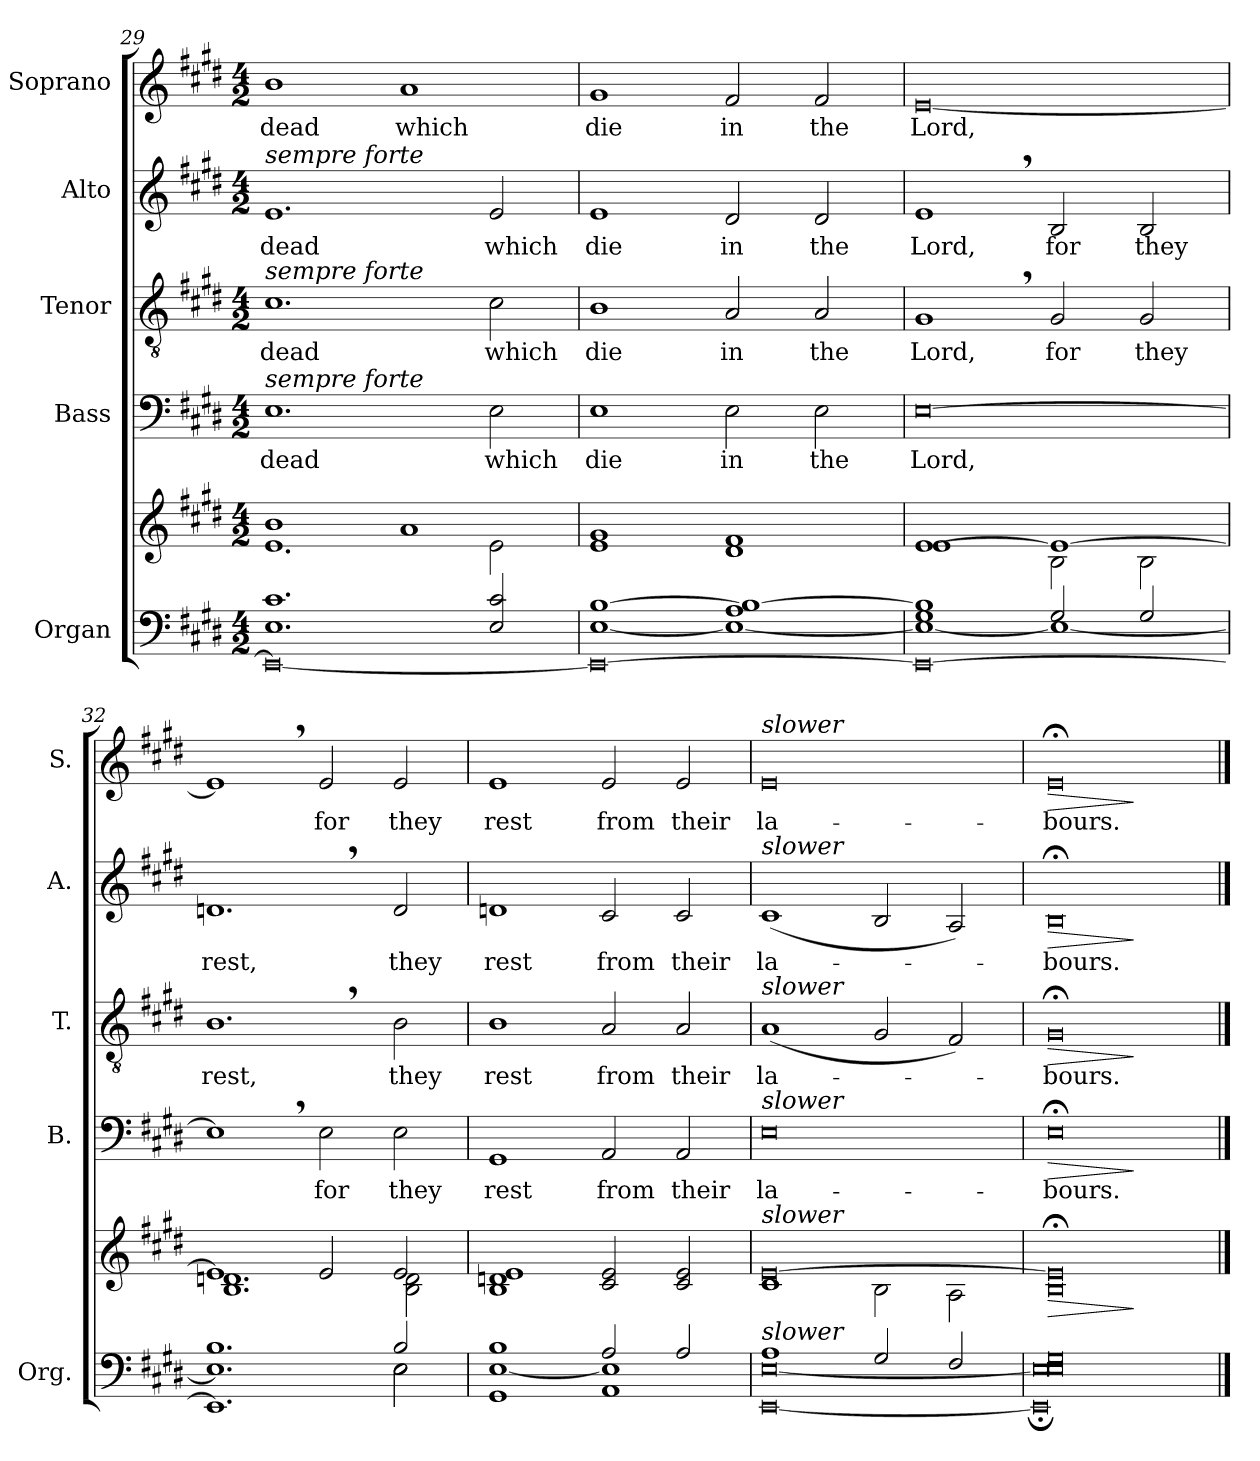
**kern	**kern	**dynam	**kern	**text	**dynam	**kern	**text	**dynam	**kern	**text	**dynam	**kern	**text	**dynam
*part5	*part5	*part5	*part4	*part4	*part4	*part3	*part3	*part3	*part2	*part2	*part2	*part1	*part1	*part1
*staff6	*staff5	*staff5/6	*staff4	*staff4	*staff4	*staff3	*staff3	*staff3	*staff2	*staff2	*staff2	*staff1	*staff1	*staff1
*I"Organ	*	*	*I"Bass	*	*	*I"Tenor	*	*	*I"Alto	*	*	*I"Soprano	*	*
*I'Org.	*	*	*I'B.	*	*	*I'T.	*	*	*I'A.	*	*	*I'S.	*	*
*clefF4	*clefG2	*	*clefF4	*	*	*clefGv2	*	*	*clefG2	*	*	*clefG2	*	*
*k[f#c#g#d#]	*k[f#c#g#d#]	*	*k[f#c#g#d#]	*	*	*k[f#c#g#d#]	*	*	*k[f#c#g#d#]	*	*	*k[f#c#g#d#]	*	*
*E:	*E:	*	*E:	*	*	*E:	*	*	*E:	*	*	*E:	*	*
*M4/2	*M4/2	*	*M4/2	*	*	*M4/2	*	*	*M4/2	*	*	*M4/2	*	*
=29	=29	=29	=29	=29	=29	=29	=29	=29	=29	=29	=29	=29	=29	=29
*^	*^	*	*	*	*	*	*	*	*	*	*	*	*	*
!	!	!	!	!	!	!	!	!	!	!	!LO:TX:a:i:t=sempre forte	!	!	!	!	!
!	!	!	!	!	!	!	!	!LO:TX:a:i:t=sempre forte	!	!	!	!	!	!	!	!
!	!	!	!	!	!LO:TX:a:i:t=sempre forte	!	!	!	!	!	!	!	!	!	!	!
!	!	!	!	!	!	!LO:LY:b	!	!	!LO:LY:b	!	!	!LO:LY:b	!	!	!LO:LY:b	!
1.E 1.c#	0EE_	1b	1.e	.	1.E	dead	.	1.c#	dead	.	1.e	dead	.	1b	dead	.
!	!	!	!	!	!	!	!	!	!	!	!	!	!	!	!LO:LY:b	!
.	.	1a	.	.	.	.	.	.	.	.	.	.	.	1a	which	.
!	!	!	!	!	!	!LO:LY:b	!	!	!LO:LY:b	!	!	!LO:LY:b	!	!	!	!
2E/ 2c#/	.	.	2e\	.	2E\	which	.	2c#\	which	.	2e/	which	.	.	.	.
=30	=30	=30	=30	=30	=30	=30	=30	=30	=30	=30	=30	=30	=30	=30	=30	=30
*	*^	*	*	*	*	*	*	*	*	*	*	*	*	*	*	*
!	!	!	!	!	!	!	!LO:LY:b	!	!	!LO:LY:b	!	!	!LO:LY:b	!	!	!LO:LY:b	!
[>1B	[<1E	0EE_	1g#	1e	.	1E	die	.	1B	die	.	1e	die	.	1g#	die	.
!	!	!	!	!	!	!	!LO:LY:b	!	!	!LO:LY:b	!	!	!LO:LY:b	!	!	!LO:LY:b	!
1A 1B_	1E_	.	1f#	1d#	.	2E\	in	.	2A/	in	.	2d#/	in	.	2f#/	in	.
!	!	!	!	!	!	!	!LO:LY:b	!	!	!LO:LY:b	!	!	!LO:LY:b	!	!	!LO:LY:b	!
.	.	.	.	.	.	2E\	the	.	2A/	the	.	2d#/	the	.	2f#/	the	.
=31	=31	=31	=31	=31	=31	=31	=31	=31	=31	=31	=31	=31	=31	=31	=31	=31	=31
!	!	!	!	!	!	!	!LO:LY:b	!	!	!LO:LY:b	!	!	!LO:LY:b	!	!	!LO:LY:b	!
1G# 1B]	1E_	0EE_	[>1e	1e	.	[0E	Lord,	.	1G#,>	Lord,	.	1e,>	Lord,	.	[0e	Lord,	.
!	!	!	!	!	!	!	!	!	!	!LO:LY:b	!	!	!LO:LY:b	!	!	!	!
2G#/	1E_	.	1e_	2B\	.	.	.	.	2G#/	for	.	2B/	for	.	.	.	.
!	!	!	!	!	!	!	!	!	!	!LO:LY:b	!	!	!LO:LY:b	!	!	!	!
2G#/	.	.	.	2B\	.	.	.	.	2G#/	they	.	2B/	they	.	.	.	.
=32	=32	=32	=32	=32	=32	=32	=32	=32	=32	=32	=32	=32	=32	=32	=32	=32	=32
!	!	!	!	!	!	!	!	!	!	!LO:LY:b	!	!	!LO:LY:b	!	!	!	!
1.B	1.E]	1.EE]	1e]	1.B 1.dn	.	1E,>]	.	.	1.B,>	rest,	.	1.dn,>	rest,	.	1e,>]	.	.
!	!	!	!	!	!	!	!LO:LY:b	!	!	!	!	!	!	!	!	!LO:LY:b	!
.	.	.	2e/	.	.	2E\	for	.	.	.	.	.	.	.	2e/	for	.
!	!	!	!	!	!	!	!LO:LY:b	!	!	!LO:LY:b	!	!	!LO:LY:b	!	!	!LO:LY:b	!
2B/	2E\	2E\	2e/	2B\ 2d\	.	2E\	they	.	2B\	they	.	2d/	they	.	2e/	they	.
!!LO:LB:g=z
=33	=33	=33	=33	=33	=33	=33	=33	=33	=33	=33	=33	=33	=33	=33	=33	=33	=33
!	!	!	!	!	!	!	!LO:LY:b	!	!	!LO:LY:b	!	!	!LO:LY:b	!	!	!LO:LY:b	!
*	*v	*v	*	*	*	*	*	*	*	*	*	*	*	*	*	*	*
*	*	*v	*v	*	*	*	*	*	*	*	*	*	*	*	*	*
1B	1GG# [<1E	1B 1dn 1e	.	1GG#	rest	.	1B	rest	.	1dn	rest	.	1e	rest	.
!	!	!	!	!	!LO:LY:b	!	!	!LO:LY:b	!	!	!LO:LY:b	!	!	!LO:LY:b	!
2A/	1AA 1E]	2c#/ 2e/	.	2AA/	from	.	2A/	from	.	2c#/	from	.	2e/	from	.
!	!	!	!	!	!LO:LY:b	!	!	!LO:LY:b	!	!	!LO:LY:b	!	!	!LO:LY:b	!
2A/	.	2c#/ 2e/	.	2AA/	their	.	2A/	their	.	2c#/	their	.	2e/	their	.
=34	=34	=34	=34	=34	=34	=34	=34	=34	=34	=34	=34	=34	=34	=34	=34
*	*	*^	*	*	*	*	*	*	*	*	*	*	*	*	*
!	!	!	!	!	!	!	!	!	!	!	!	!	!	!LO:TX:a:i:t=slower	!	!
!	!	!	!	!	!	!	!	!	!	!	!LO:TX:a:i:t=slower	!	!	!	!	!
!	!	!	!	!	!	!	!	!LO:TX:a:i:t=slower	!	!	!	!	!	!	!	!
!	!	!	!	!	!LO:TX:a:i:t=slower	!	!	!	!	!	!	!	!	!	!	!
!	!	!LO:TX:a:i:t=slower	!	!	!	!	!	!	!	!	!	!	!	!	!	!
!LO:TX:a:i:t=slower	!	!	!	!	!	!	!	!	!	!	!	!	!	!	!	!
!	!	!	!	!	!	!LO:LY:b	!	!	!LO:LY:b	!	!	!LO:LY:b	!	!	!LO:LY:b	!
1A	[<0EE [<0E	[>0e	1c#	.	0E	la-	.	(>1A	la-	.	(>1c#	la-	.	0e	la-	.
2G#/	.	.	2B\	.	.	.	.	2G#/	.	.	2B/	.	.	.	.	.
2F#/	.	.	2A\	.	.	.	.	2F#/)	.	.	2A/)	.	.	.	.	.
=35	=35	=35	=35	=35	=35	=35	=35	=35	=35	=35	=35	=35	=35	=35	=35	=35
!	!	!	!	!LO:HP:b	!	!LO:LY:b	!LO:HP:b	!	!LO:LY:b	!LO:HP:b	!	!LO:LY:b	!LO:HP:b	!	!LO:LY:b	!LO:HP:b
*	*	*v	*v	*	*	*	*	*	*	*	*	*	*	*	*	*
0E 0G#	0EE];< 0E];<	0B; 0e];	>	0E;<	-bours.	>	0G#;	-bours.	>	0B;	-bours.	>	0e;	-bours.	>
*v	*v	*	*	*	*	*	*	*	*	*	*	*	*	*	*
.	.	]	.	.	]	.	.	]	.	.	]	.	.	]
==	==	==	==	==	==	==	==	==	==	==	==	==	==	==
*-	*-	*-	*-	*-	*-	*-	*-	*-	*-	*-	*-	*-	*-	*-
